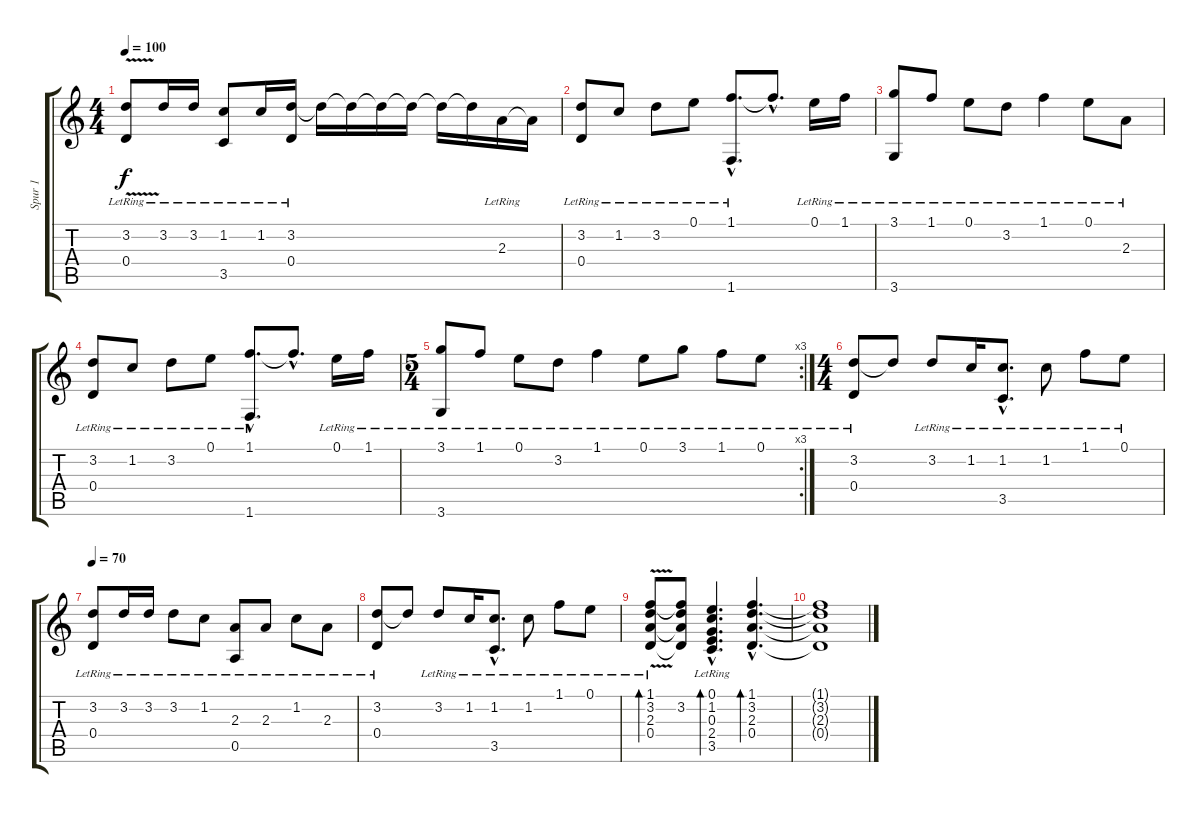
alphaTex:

\track ("Spur 1" "Spur 1") {instrument acousticguitarnylon}
\staff {score tabs}
\tuning (E4 B3 G3 D3 A2 E2) {hide}
\ts (4 4)
\tempo 100
\clef g2
\ks c
(3.2{v lr} 0.4{lr}).8{dy f} 3.2{lr}.16 3.2{lr}.16 (1.2{lr} 3.5{lr}).8 1.2{lr}.16 (3.2{lr} 0.4{lr}).16 3.2{t}.16 3.2{t}.16 3.2{t}.16 3.2{t}.16 3.2{t}.16 3.2{t}.16 2.3{lr}.16 2.3{t}.16 |
(3.2{lr} 0.4{lr}).8 1.2{lr}.8 3.2{lr}.8 0.1{lr}.8 (1.1{hac lr} 1.6{hac lr}).8{d} 1.1{hac t}.8{d} 0.1{lr}.16 1.1{lr}.16 |
(3.1{lr} 3.6{lr}).8 1.1{lr}.8 0.1{lr}.8 3.2{lr}.8 1.1{lr}.4 0.1{lr}.8 2.3{lr}.8 |
(3.2{lr} 0.4{lr}).8 1.2{lr}.8 3.2{lr}.8 0.1{lr}.8 (1.1{hac lr} 1.6{hac lr}).8{d} 1.1{hac t}.8{d} 0.1{lr}.16 1.1{lr}.16 |
\rc 3
\ts (5 4)
(3.1{lr} 3.6{lr}).8 1.1{lr}.8 0.1{lr}.8 3.2{lr}.8 1.1{lr}.4 0.1{lr}.8 3.1{lr}.8 1.1{lr}.8 0.1{lr}.8 |
\ts (4 4)
(3.2{lr} 0.4{lr}).8 3.2{t}.8 3.2{lr}.8 1.2{lr}.16 (1.2{hac lr} 3.5{hac lr}).8{d} 1.2{lr}.8 1.1{lr}.8 0.1{lr}.8 |
\tempo 70
(3.2{lr} 0.4{lr}).8 3.2{lr}.16 3.2{lr}.16 3.2{lr}.8 1.2{lr}.8 (2.3{lr} 0.5{lr}).8 2.3{lr}.8 1.2{lr}.8 2.3{lr}.8 |
(3.2{lr} 0.4{lr}).8 3.2{t}.8 3.2{lr}.8 1.2{lr}.16 (1.2{hac lr} 3.5{hac lr}).8{d} 1.2{lr}.8 1.1{lr}.8 0.1{lr}.8 |
(1.1 3.2{v lr} 2.3 0.4{lr}).8{bd 480} (1.1{t} 3.2 2.3{t} 0.4{t}).8 (0.1{hac} 1.2{hac lr} 0.3{hac} 2.4{hac} 3.5{hac lr}).4{d bd 480} (1.1{hac} 3.2{hac} 2.3{hac} 0.4{hac}).4{d bd 480} |
(1.1{t} 3.2{t} 2.3{t} 0.4{t}).1
